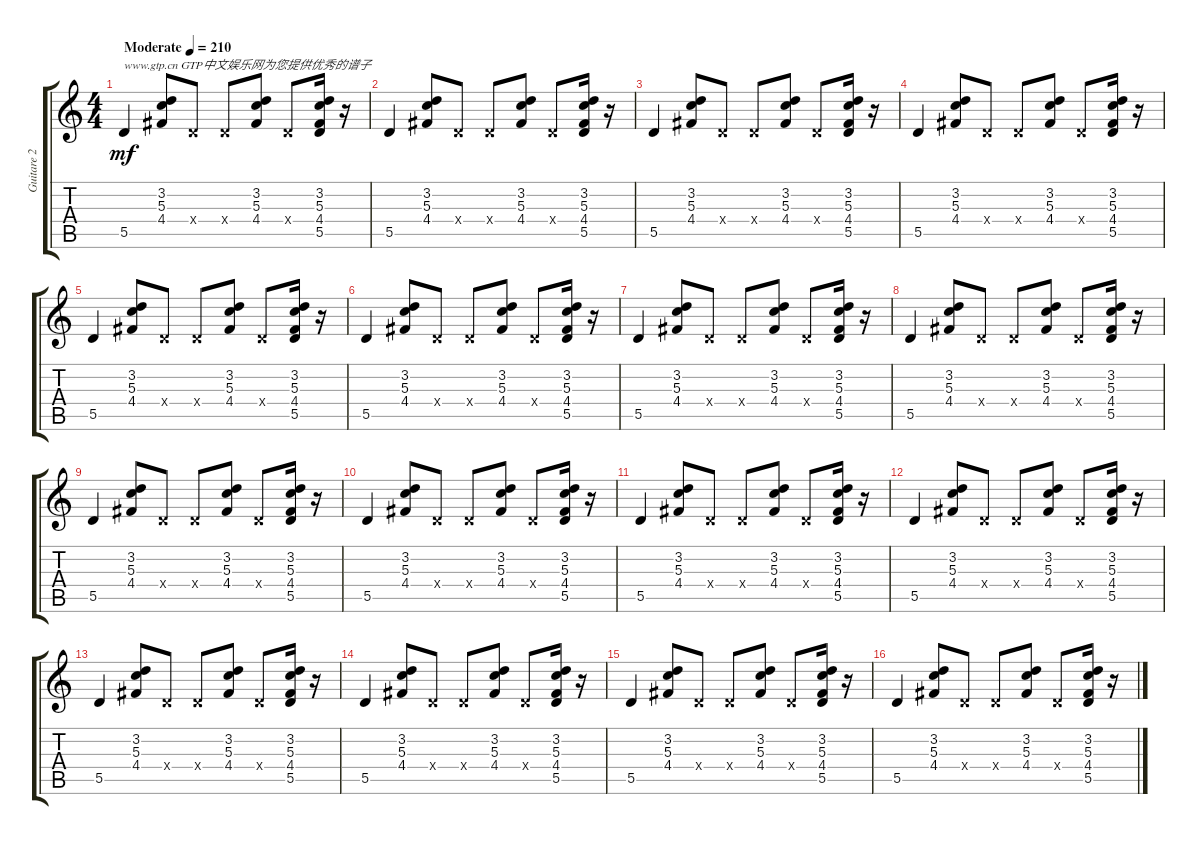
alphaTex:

\track ("Guitare 2" "Guitare 2") {instrument acousticguitarsteel}
\staff {score tabs}
\tuning (E4 B3 G3 D3 A2 E2) {hide}
\ts (4 4)
\tempo (210 "Moderate")
\clef g2
\ks c
5.5.4{txt "www.gtp.cn GTP中文娱乐网为您提供优秀的谱子" dy mf instrument acousticguitarsteel} (3.2 5.3 4.4).8 0.4{x}.8 0.4{x}.8 (3.2 5.3 4.4).8 0.4{x}.8 (3.2 5.3 4.4 5.5).16 r.16 |
5.5.4 (3.2 5.3 4.4).8 0.4{x}.8 0.4{x}.8 (3.2 5.3 4.4).8 0.4{x}.8 (3.2 5.3 4.4 5.5).16 r.16 |
5.5.4 (3.2 5.3 4.4).8 0.4{x}.8 0.4{x}.8 (3.2 5.3 4.4).8 0.4{x}.8 (3.2 5.3 4.4 5.5).16 r.16 |
5.5.4 (3.2 5.3 4.4).8 0.4{x}.8 0.4{x}.8 (3.2 5.3 4.4).8 0.4{x}.8 (3.2 5.3 4.4 5.5).16 r.16 |
5.5.4 (3.2 5.3 4.4).8 0.4{x}.8 0.4{x}.8 (3.2 5.3 4.4).8 0.4{x}.8 (3.2 5.3 4.4 5.5).16 r.16 |
5.5.4 (3.2 5.3 4.4).8 0.4{x}.8 0.4{x}.8 (3.2 5.3 4.4).8 0.4{x}.8 (3.2 5.3 4.4 5.5).16 r.16 |
5.5.4 (3.2 5.3 4.4).8 0.4{x}.8 0.4{x}.8 (3.2 5.3 4.4).8 0.4{x}.8 (3.2 5.3 4.4 5.5).16 r.16 |
5.5.4 (3.2 5.3 4.4).8 0.4{x}.8 0.4{x}.8 (3.2 5.3 4.4).8 0.4{x}.8 (3.2 5.3 4.4 5.5).16 r.16 |
5.5.4 (3.2 5.3 4.4).8 0.4{x}.8 0.4{x}.8 (3.2 5.3 4.4).8 0.4{x}.8 (3.2 5.3 4.4 5.5).16 r.16 |
5.5.4 (3.2 5.3 4.4).8 0.4{x}.8 0.4{x}.8 (3.2 5.3 4.4).8 0.4{x}.8 (3.2 5.3 4.4 5.5).16 r.16 |
5.5.4 (3.2 5.3 4.4).8 0.4{x}.8 0.4{x}.8 (3.2 5.3 4.4).8 0.4{x}.8 (3.2 5.3 4.4 5.5).16 r.16 |
5.5.4 (3.2 5.3 4.4).8 0.4{x}.8 0.4{x}.8 (3.2 5.3 4.4).8 0.4{x}.8 (3.2 5.3 4.4 5.5).16 r.16 |
5.5.4 (3.2 5.3 4.4).8 0.4{x}.8 0.4{x}.8 (3.2 5.3 4.4).8 0.4{x}.8 (3.2 5.3 4.4 5.5).16 r.16 |
5.5.4 (3.2 5.3 4.4).8 0.4{x}.8 0.4{x}.8 (3.2 5.3 4.4).8 0.4{x}.8 (3.2 5.3 4.4 5.5).16 r.16 |
5.5.4 (3.2 5.3 4.4).8 0.4{x}.8 0.4{x}.8 (3.2 5.3 4.4).8 0.4{x}.8 (3.2 5.3 4.4 5.5).16 r.16 |
5.5.4 (3.2 5.3 4.4).8 0.4{x}.8 0.4{x}.8 (3.2 5.3 4.4).8 0.4{x}.8 (3.2 5.3 4.4 5.5).16 r.16
